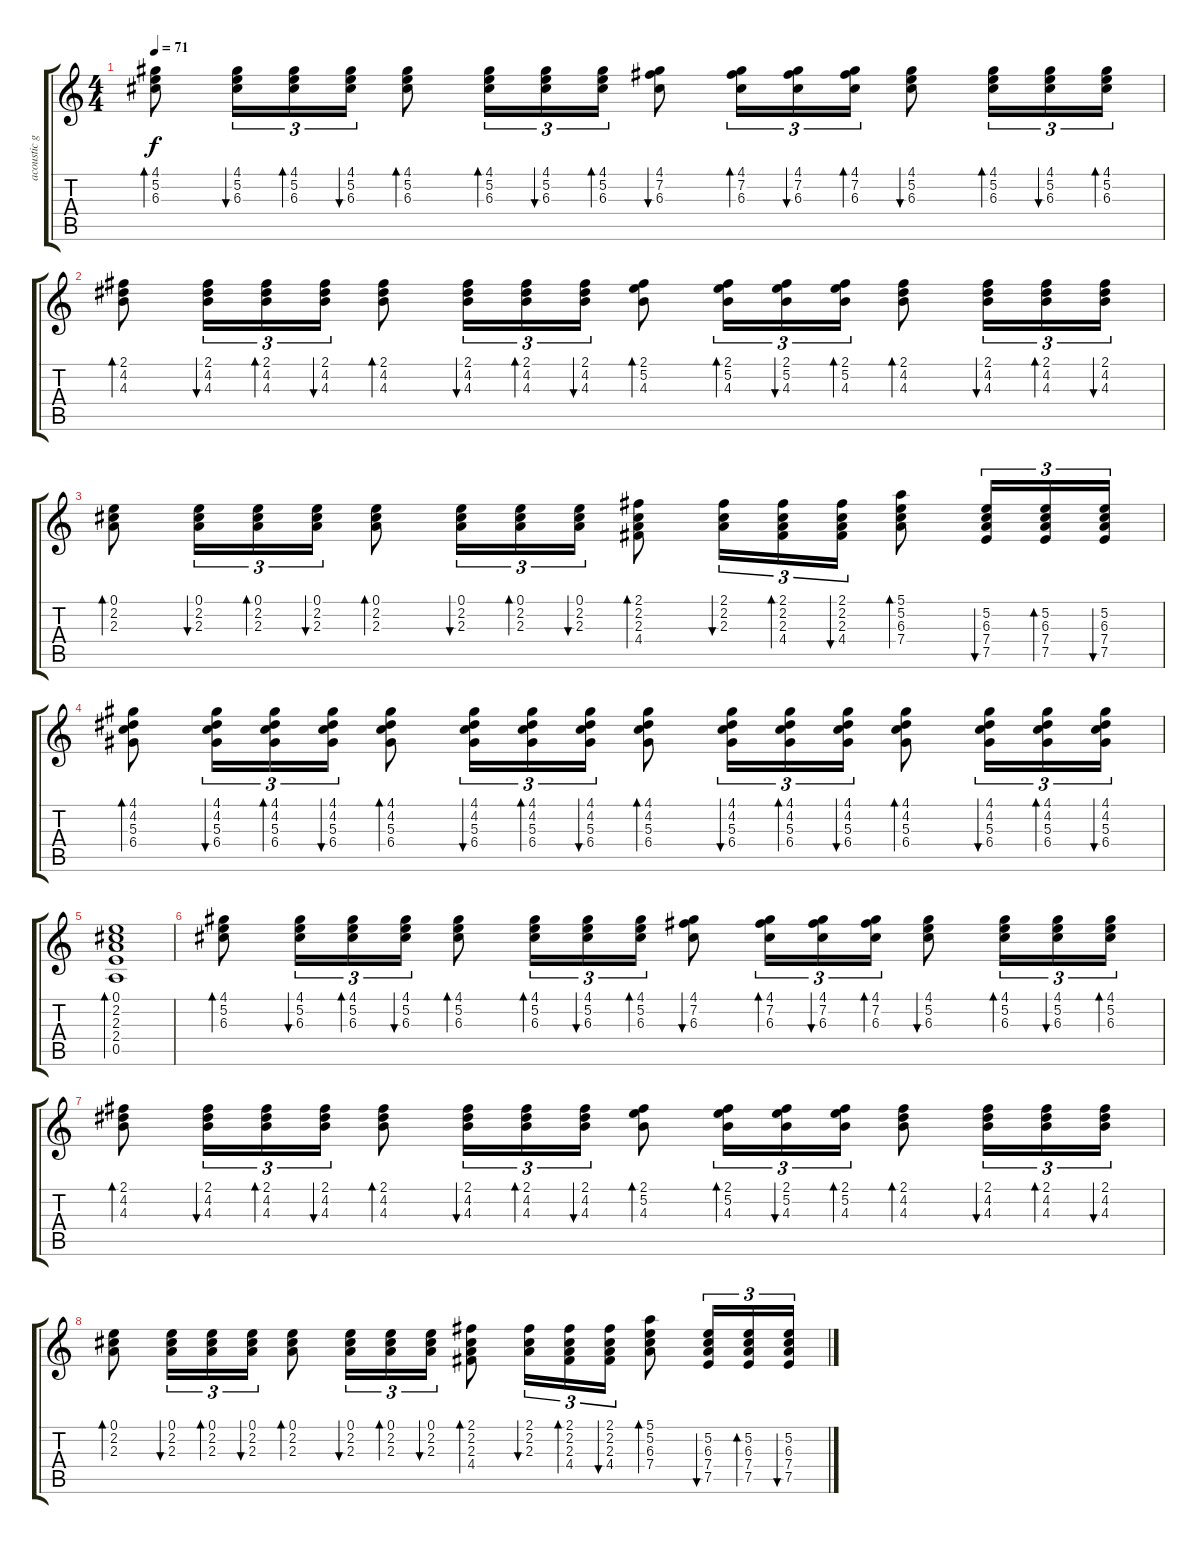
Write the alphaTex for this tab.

\track ("acoustic guitar" "acoustic g") {instrument acousticguitarsteel}
\staff {score tabs}
\tuning (E4 B3 G3 D3 A2 E2) {hide}
\ts (4 4)
\tempo 71
\clef g2
\ks c
(4.1 5.2 6.3).8{bd 60 dy f} (4.1 5.2 6.3).16{tu (3 2) bu 60} (4.1 5.2 6.3).16{tu (3 2) bd 60} (4.1 5.2 6.3).16{tu (3 2) bu 60} (4.1 5.2 6.3).8{bd 60} (4.1 5.2 6.3).16{tu (3 2) bd 60} (4.1 5.2 6.3).16{tu (3 2) bu 60} (4.1 5.2 6.3).16{tu (3 2) bd 60} (4.1 7.2 6.3).8{bu 60} (4.1 7.2 6.3).16{tu (3 2) bd 60} (4.1 7.2 6.3).16{tu (3 2) bu 60} (4.1 7.2 6.3).16{tu (3 2) bd 60} (4.1 5.2 6.3).8{bu 60} (4.1 5.2 6.3).16{tu (3 2) bd 60} (4.1 5.2 6.3).16{tu (3 2) bu 60} (4.1 5.2 6.3).16{tu (3 2) bd 60} |
(2.1 4.2 4.3).8{bd 60} (2.1 4.2 4.3).16{tu (3 2) bu 60} (2.1 4.2 4.3).16{tu (3 2) bd 60} (2.1 4.2 4.3).16{tu (3 2) bu 60} (2.1 4.2 4.3).8{bd 60} (2.1 4.2 4.3).16{tu (3 2) bu 60} (2.1 4.2 4.3).16{tu (3 2) bd 60} (2.1 4.2 4.3).16{tu (3 2) bu 60} (2.1 5.2 4.3).8{bd 60} (2.1 5.2 4.3).16{tu (3 2) bd 60} (2.1 5.2 4.3).16{tu (3 2) bu 60} (2.1 5.2 4.3).16{tu (3 2) bd 60} (2.1 4.2 4.3).8{bd 60} (2.1 4.2 4.3).16{tu (3 2) bu 60} (2.1 4.2 4.3).16{tu (3 2) bd 60} (2.1 4.2 4.3).16{tu (3 2) bu 60} |
(0.1 2.2 2.3).8{bd 60} (0.1 2.2 2.3).16{tu (3 2) bu 60} (0.1 2.2 2.3).16{tu (3 2) bd 60} (0.1 2.2 2.3).16{tu (3 2) bu 60} (0.1 2.2 2.3).8{bd 60} (0.1 2.2 2.3).16{tu (3 2) bu 60} (0.1 2.2 2.3).16{tu (3 2) bd 60} (0.1 2.2 2.3).16{tu (3 2) bu 60} (2.1 2.2 2.3 4.4).8{bd 60} (2.1 2.2 2.3).16{tu (3 2) bu 60} (2.1 2.2 2.3 4.4).16{tu (3 2) bd 60} (2.1 2.2 2.3 4.4).16{tu (3 2) bu 60} (5.1 5.2 6.3 7.4).8{bd 60} (5.2 6.3 7.4 7.5).16{tu (3 2) bu 60} (5.2 6.3 7.4 7.5).16{tu (3 2) bd 60} (5.2 6.3 7.4 7.5).16{tu (3 2) bu 60} |
(4.1 4.2 5.3 6.4).8{bd 60} (4.1 4.2 5.3 6.4).16{tu (3 2) bu 60} (4.1 4.2 5.3 6.4).16{tu (3 2) bd 60} (4.1 4.2 5.3 6.4).16{tu (3 2) bu 60} (4.1 4.2 5.3 6.4).8{bd 60} (4.1 4.2 5.3 6.4).16{tu (3 2) bu 60} (4.1 4.2 5.3 6.4).16{tu (3 2) bd 60} (4.1 4.2 5.3 6.4).16{tu (3 2) bu 60} (4.1 4.2 5.3 6.4).8{bd 60} (4.1 4.2 5.3 6.4).16{tu (3 2) bu 60} (4.1 4.2 5.3 6.4).16{tu (3 2) bd 60} (4.1 4.2 5.3 6.4).16{tu (3 2) bu 60} (4.1 4.2 5.3 6.4).8{bd 60} (4.1 4.2 5.3 6.4).16{tu (3 2) bu 60} (4.1 4.2 5.3 6.4).16{tu (3 2) bd 60} (4.1 4.2 5.3 6.4).16{tu (3 2) bu 60} |
(0.1 2.2 2.3 2.4 0.5).1{bd 60} |
(4.1 5.2 6.3).8{bd 60} (4.1 5.2 6.3).16{tu (3 2) bu 60} (4.1 5.2 6.3).16{tu (3 2) bd 60} (4.1 5.2 6.3).16{tu (3 2) bu 60} (4.1 5.2 6.3).8{bd 60} (4.1 5.2 6.3).16{tu (3 2) bd 60} (4.1 5.2 6.3).16{tu (3 2) bu 60} (4.1 5.2 6.3).16{tu (3 2) bd 60} (4.1 7.2 6.3).8{bu 60} (4.1 7.2 6.3).16{tu (3 2) bd 60} (4.1 7.2 6.3).16{tu (3 2) bu 60} (4.1 7.2 6.3).16{tu (3 2) bd 60} (4.1 5.2 6.3).8{bu 60} (4.1 5.2 6.3).16{tu (3 2) bd 60} (4.1 5.2 6.3).16{tu (3 2) bu 60} (4.1 5.2 6.3).16{tu (3 2) bd 60} |
(2.1 4.2 4.3).8{bd 60} (2.1 4.2 4.3).16{tu (3 2) bu 60} (2.1 4.2 4.3).16{tu (3 2) bd 60} (2.1 4.2 4.3).16{tu (3 2) bu 60} (2.1 4.2 4.3).8{bd 60} (2.1 4.2 4.3).16{tu (3 2) bu 60} (2.1 4.2 4.3).16{tu (3 2) bd 60} (2.1 4.2 4.3).16{tu (3 2) bu 60} (2.1 5.2 4.3).8{bd 60} (2.1 5.2 4.3).16{tu (3 2) bd 60} (2.1 5.2 4.3).16{tu (3 2) bu 60} (2.1 5.2 4.3).16{tu (3 2) bd 60} (2.1 4.2 4.3).8{bd 60} (2.1 4.2 4.3).16{tu (3 2) bu 60} (2.1 4.2 4.3).16{tu (3 2) bd 60} (2.1 4.2 4.3).16{tu (3 2) bu 60} |
(0.1 2.2 2.3).8{bd 60} (0.1 2.2 2.3).16{tu (3 2) bu 60} (0.1 2.2 2.3).16{tu (3 2) bd 60} (0.1 2.2 2.3).16{tu (3 2) bu 60} (0.1 2.2 2.3).8{bd 60} (0.1 2.2 2.3).16{tu (3 2) bu 60} (0.1 2.2 2.3).16{tu (3 2) bd 60} (0.1 2.2 2.3).16{tu (3 2) bu 60} (2.1 2.2 2.3 4.4).8{bd 60} (2.1 2.2 2.3).16{tu (3 2) bu 60} (2.1 2.2 2.3 4.4).16{tu (3 2) bd 60} (2.1 2.2 2.3 4.4).16{tu (3 2) bu 60} (5.1 5.2 6.3 7.4).8{bd 60} (5.2 6.3 7.4 7.5).16{tu (3 2) bu 60} (5.2 6.3 7.4 7.5).16{tu (3 2) bd 60} (5.2 6.3 7.4 7.5).16{tu (3 2) bu 60}
